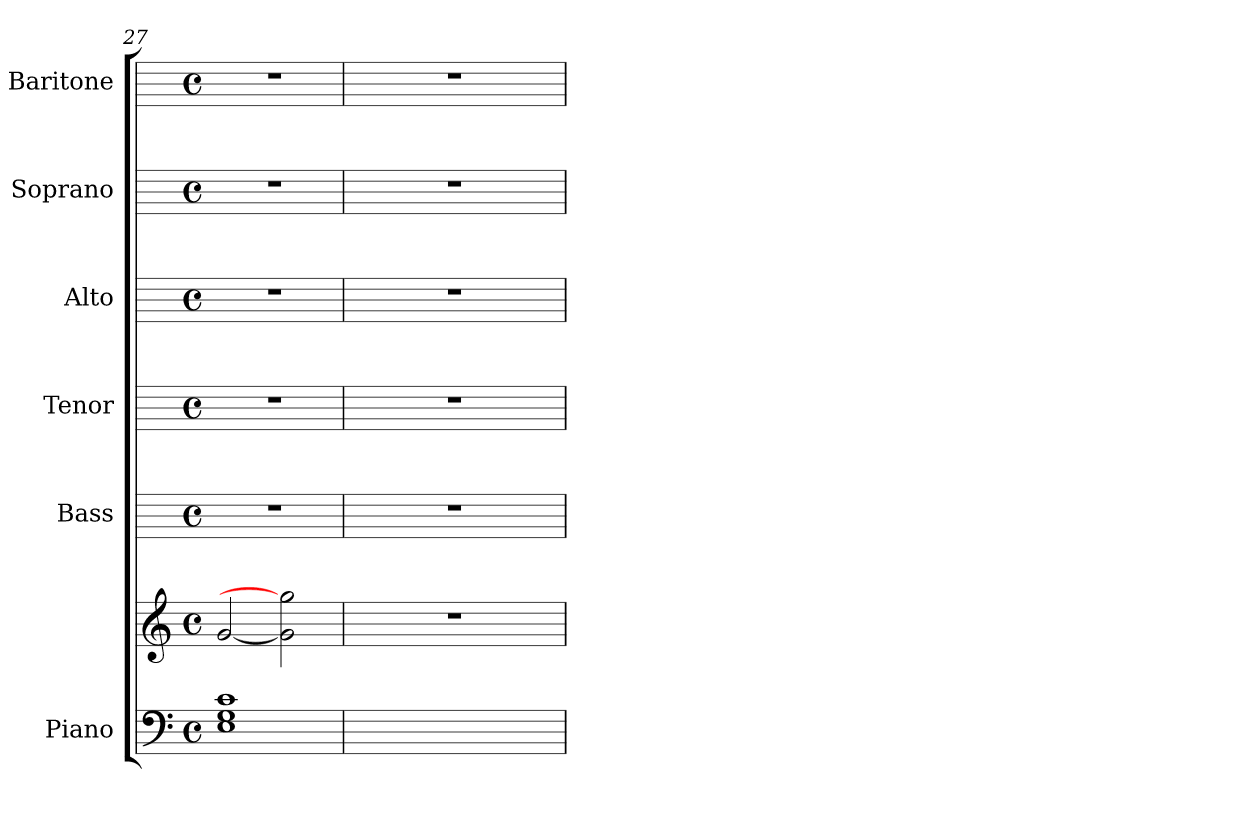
**kern	**kern	**kern	**kern	**kern	**kern	**kern
*part6	*part6	*part5	*part4	*part3	*part2	*part1
*staff7	*staff6	*staff5	*staff4	*staff3	*staff2	*staff1
*I"Piano	*	*I"Bass	*I"Tenor	*I"Alto	*I"Soprano	*I"Baritone
*	*	*I'B	*I'T	*I'A	*I'S	*
*clefF4	*clefG2	*	*	*	*	*
*k[]	*k[]	*	*	*	*	*
*C:	*C:	*	*	*	*	*
*M4/4	*M4/4	*M4/4	*M4/4	*M4/4	*M4/4	*M4/4
*met(c)	*met(c)	*met(c)	*met(c)	*met(c)	*met(c)	*met(c)
=27	=27	=27	=27	=27	=27	=27
*	*^	*	*	*	*	*
1E 1G 1c	[2g	2ryy	1r	1r	1r	1r	1r
.	2g] 2gg]	2ryy	.	.	.	.	.
=28	=28	=28	=28	=28	=28	=28	=28
8ryy	1r	2ryy	1r	1r	1r	1r	1r
8ryy	.	.	.	.	.	.	.
8ryy	.	.	.	.	.	.	.
8ryy	.	.	.	.	.	.	.
8ryy	.	2ryy	.	.	.	.	.
8ryy	.	.	.	.	.	.	.
8ryy	.	.	.	.	.	.	.
8ryy	.	.	.	.	.	.	.
*	*v	*v	*	*	*	*	*
=	=	=	=	=	=	=
*-	*-	*-	*-	*-	*-	*-
